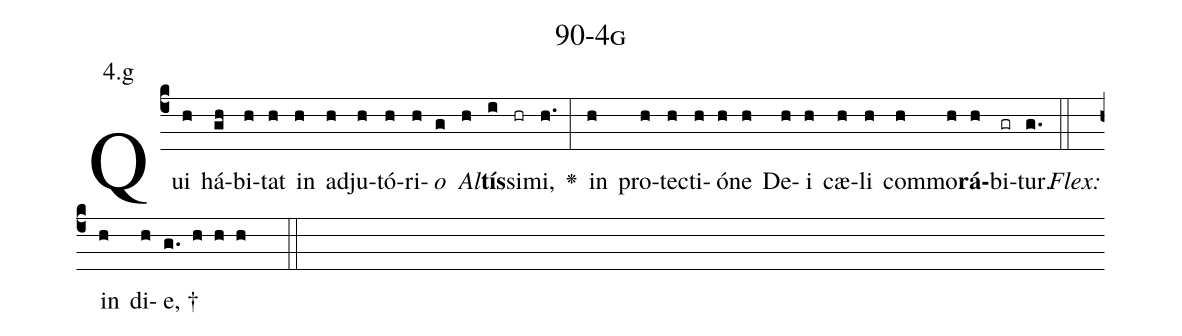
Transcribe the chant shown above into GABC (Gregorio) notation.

name: 90-4g;
annotation: 4.g;
%%
(c4)Qui(h) há(gh)bi(h)tat(h) in(h) ad(h)ju(h)tó(h)ri(h)<i>o</i>(g) <i>Al</i>(h)<b>tís</b>(i)si(hr)mi,(h.) <v>\greheightstar</v>(:) in(h) pro(h)tec(h)ti(h)ó(h)ne(h) De(h)i(h) cæ(h)li(h) com(h)mo(h)<b>rá</b>(h)bi(gr)tur.(g.) (::)
<i>Flex:</i>()  in(h) di(h)e, †(g. h h h  ::)

%E(h) u(h) o(h) u(h) a(h) e.(g.) (::)
